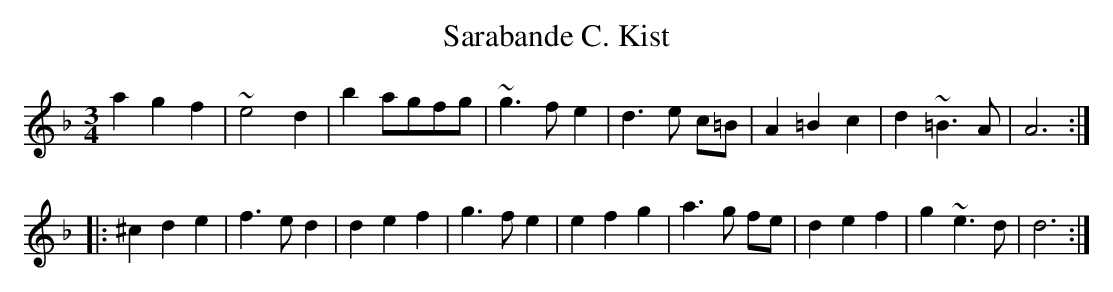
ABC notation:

X:1
T:Sarabande C. Kist
M:3/4
K:Dmin
a2g2f2|~e4d2|b2agfg|~g3fe2|d3e c=B|A2=B2c2|d2~=B3A|A6:|
|:^c2d2e2|f3ed2|d2e2f2|g3fe2|e2f2g2|a3g fe|d2e2f2|g2~e3d|d6:|
